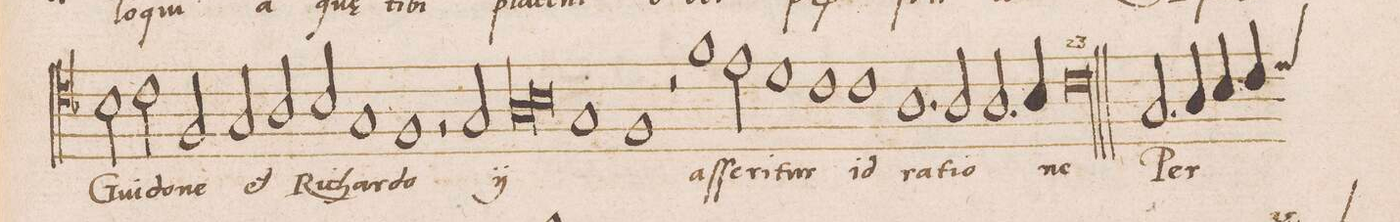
**kern	**text
*I"TENOR	*
*clefC4	*
*k[b-]	*
*met(C|)	*
*M2/1	*
2B-\	Gui-
2c\	-do-
2F/	-ne
2G/	et
=82-	=82-
2A/	Ri-
2B-/	.
1G	-char-
=83-	=83-
1F	-do
*	*ij
2r	.
2G/	et
=84-	=84-
*lig	*
1A	Ri-
1B-	.
*Xlig	*
=85-	=85-
1G	-char-
1F	-do
*	*Xij
=86-	=86-
2r	.
1f	aſ-
2e\	-ſe-
=87-	=87-
1d	-ri-
1c	-tur
=88-	=88-
1c	id
1.A	ra-
=89-	=89-
2A/	-ti-
2.A/	-o-
4B-/	.
=90-	=90-
0cl	-ne
=91||	=91||
2.G/	Per
4A/	.
4B-/	.
*custos:d	*
4c/	.
*-	*-
